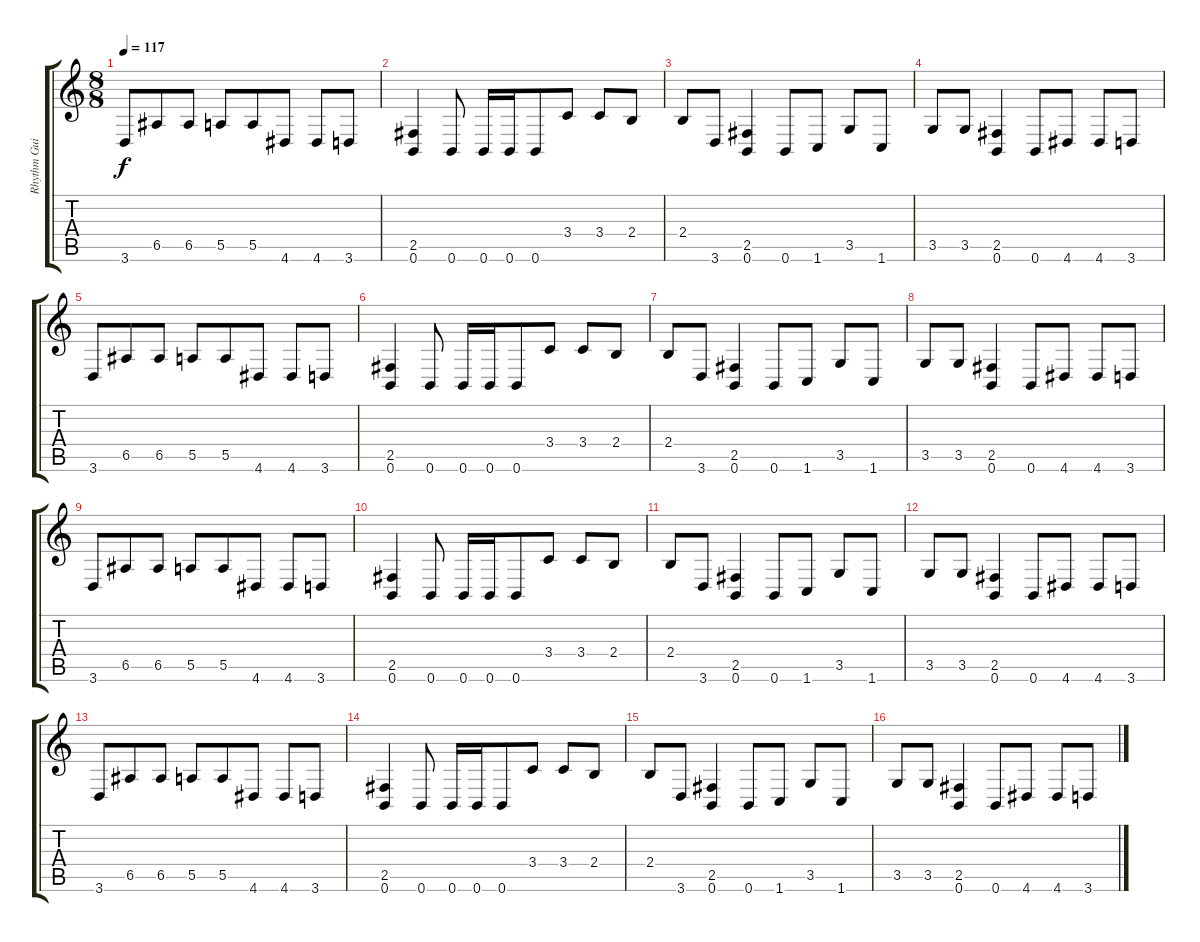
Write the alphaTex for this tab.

\track ("Rhythm Guitar 1" "Rhythm Gui") {instrument distortionguitar}
\staff {score tabs}
\tuning (B3 Gb3 D3 A2 E2 B1) {hide}
\ts (8 8)
\tempo 117
\clef g2
\ks c
3.6.8{dy f} 6.5.8 6.5.8 5.5.8 5.5.8 4.6.8 4.6.8 3.6.8 |
(2.5 0.6).4 0.6.8 0.6.16 0.6.16 0.6.8 3.4.8 3.4.8 2.4.8 |
2.4.8 3.6.8 (2.5 0.6).4 0.6.8 1.6.8 3.5.8 1.6.8 |
3.5.8 3.5.8 (2.5 0.6).4 0.6.8 4.6.8 4.6.8 3.6.8 |
3.6.8 6.5.8 6.5.8 5.5.8 5.5.8 4.6.8 4.6.8 3.6.8 |
(2.5 0.6).4 0.6.8 0.6.16 0.6.16 0.6.8 3.4.8 3.4.8 2.4.8 |
2.4.8 3.6.8 (2.5 0.6).4 0.6.8 1.6.8 3.5.8 1.6.8 |
3.5.8 3.5.8 (2.5 0.6).4 0.6.8 4.6.8 4.6.8 3.6.8 |
3.6.8 6.5.8 6.5.8 5.5.8 5.5.8 4.6.8 4.6.8 3.6.8 |
(2.5 0.6).4 0.6.8 0.6.16 0.6.16 0.6.8 3.4.8 3.4.8 2.4.8 |
2.4.8 3.6.8 (2.5 0.6).4 0.6.8 1.6.8 3.5.8 1.6.8 |
3.5.8 3.5.8 (2.5 0.6).4 0.6.8 4.6.8 4.6.8 3.6.8 |
3.6.8 6.5.8 6.5.8 5.5.8 5.5.8 4.6.8 4.6.8 3.6.8 |
(2.5 0.6).4 0.6.8 0.6.16 0.6.16 0.6.8 3.4.8 3.4.8 2.4.8 |
2.4.8 3.6.8 (2.5 0.6).4 0.6.8 1.6.8 3.5.8 1.6.8 |
3.5.8 3.5.8 (2.5 0.6).4 0.6.8 4.6.8 4.6.8 3.6.8
